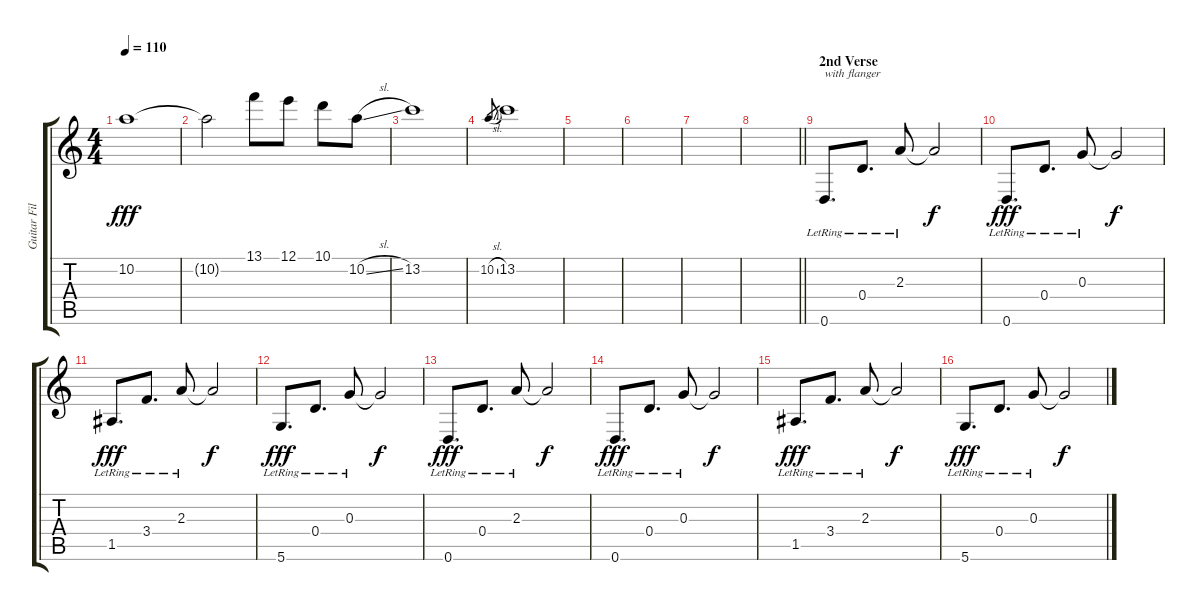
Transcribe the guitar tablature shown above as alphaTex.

\track ("Guitar Fills" "Guitar Fil") {instrument overdrivenguitar}
\staff {score tabs}
\tuning (E4 B3 G3 D3 A2 D2) {hide}
\ts (4 4)
\tempo 110
\clef g2
\ks c
10.2.1{dy fff} |
10.2{t}.2 13.1.8 12.1.8 10.1.8 10.2{sl}.8 |
13.2.1 |
10.2{sl}.8{gr} 13.2.1 |
|
|
|
\barLineRight lightlight
|
\section ("" "2nd Verse")
0.6{lr}.8{d txt "with flanger" volume 8 balance 11 instrument electricguitarjazz} 0.4{lr}.8{d} 2.3{lr}.8 2.3{t}.2{dy f} |
0.6{lr}.8{d dy fff} 0.4{lr}.8{d} 0.3{lr}.8 0.3{t}.2{dy f} |
1.5{lr}.8{d dy fff} 3.4{lr}.8{d} 2.3{lr}.8 2.3{t}.2{dy f} |
5.6{lr}.8{d dy fff} 0.4{lr}.8{d} 0.3{lr}.8 0.3{t}.2{dy f} |
0.6{lr}.8{d dy fff} 0.4{lr}.8{d} 2.3{lr}.8 2.3{t}.2{dy f} |
0.6{lr}.8{d dy fff} 0.4{lr}.8{d} 0.3{lr}.8 0.3{t}.2{dy f} |
1.5{lr}.8{d dy fff} 3.4{lr}.8{d} 2.3{lr}.8 2.3{t}.2{dy f} |
5.6{lr}.8{d dy fff} 0.4{lr}.8{d} 0.3{lr}.8 0.3{t}.2{dy f}
